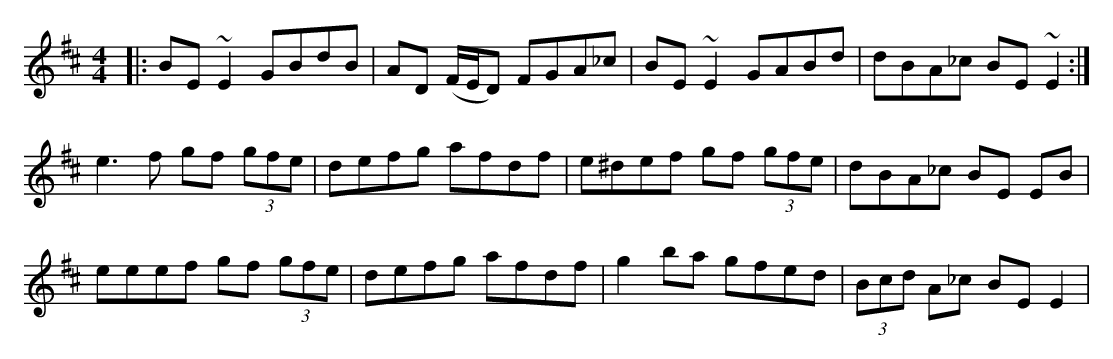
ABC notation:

X:1
M:4/4
K:Edor
|:BE ~E2 GBdB|AD (F/E/D) FGA_c|BE ~E2 GABd|dBA_c BE~E2:|
e3f gf (3gfe|defg afdf|e^def gf (3gfe|dBA_c BE EB|
eeef gf (3gfe|defg afdf|g2 ba gfed|(3Bcd A_c BEE2|
